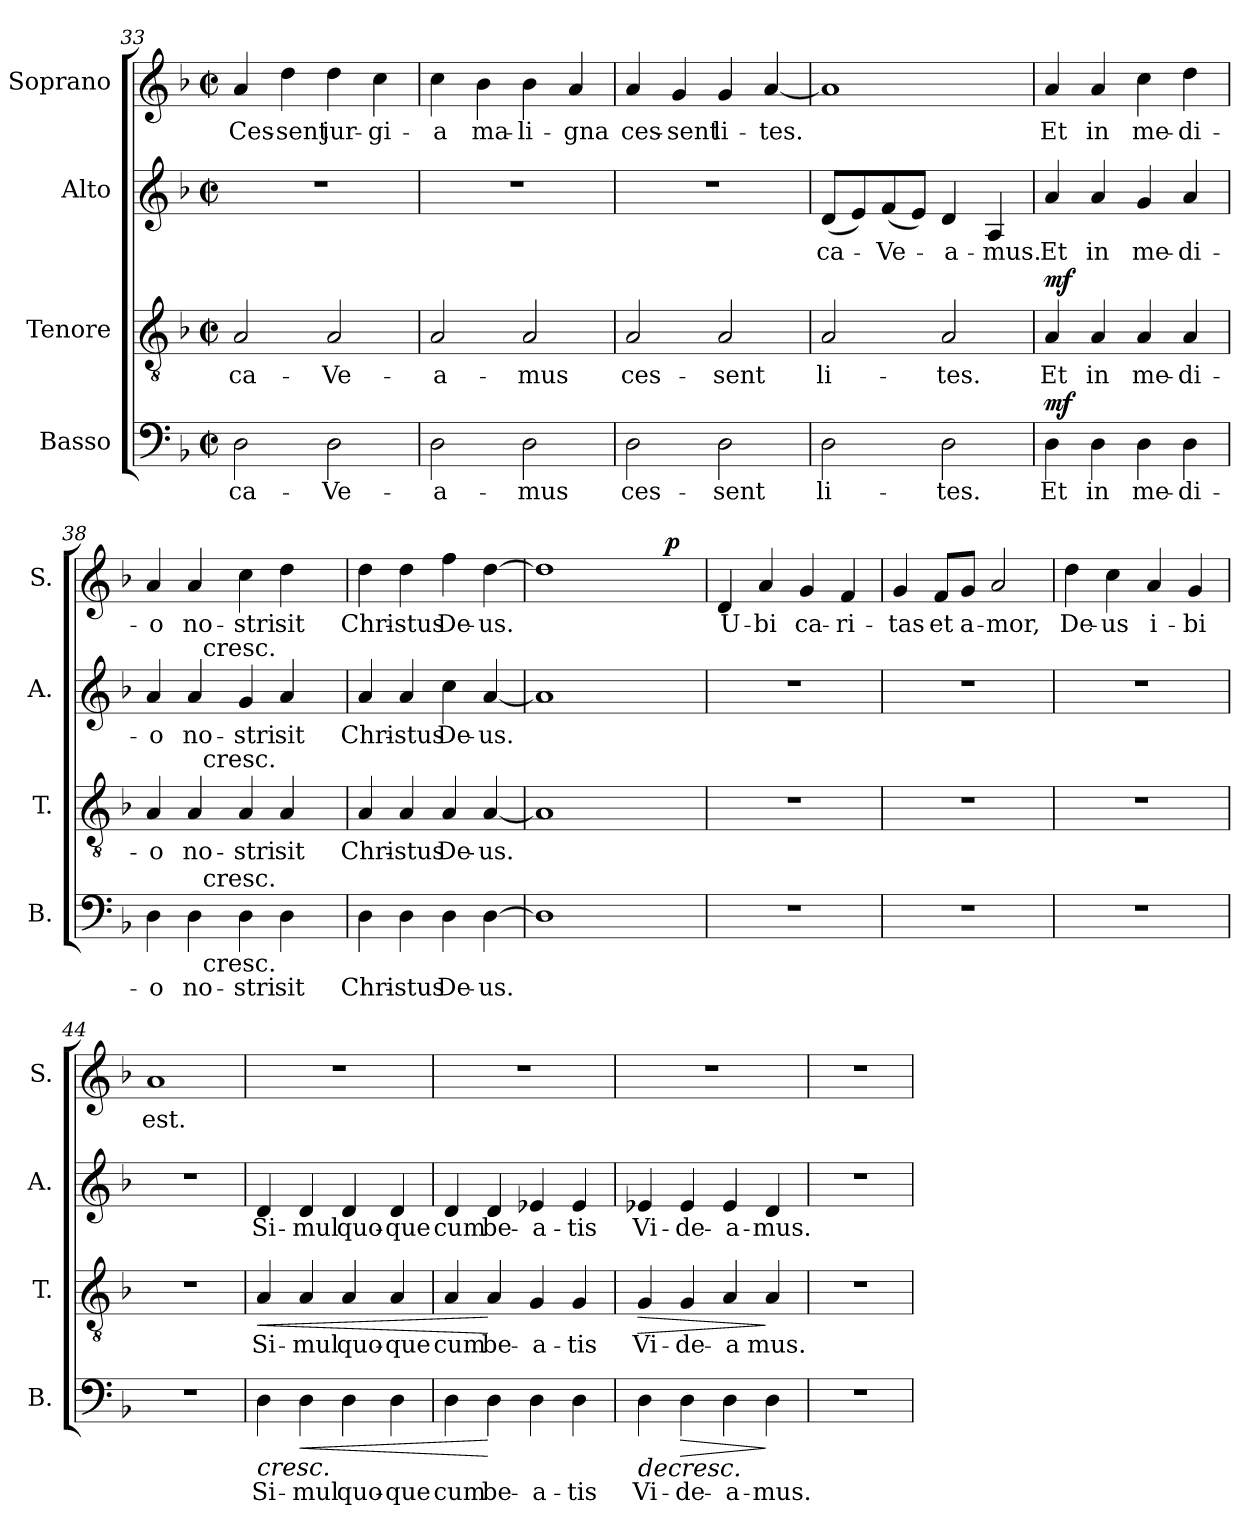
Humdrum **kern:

**kern	**text	**dynam	**kern	**text	**dynam	**kern	**text	**dynam	**kern	**text	**dynam
*part4	*part4	*part4	*part3	*part3	*part3	*part2	*part2	*part2	*part1	*part1	*part1
*staff4	*staff4	*staff4	*staff3	*staff3	*staff3	*staff2	*staff2	*staff2	*staff1	*staff1	*staff1
*I"Basso	*	*	*I"Tenore	*	*	*I"Alto	*	*	*I"Soprano	*	*
*I'B.	*	*	*I'T.	*	*	*I'A.	*	*	*I'S.	*	*
*clefF4	*	*	*clefGv2	*	*	*clefG2	*	*	*clefG2	*	*
*k[b-]	*	*	*k[b-]	*	*	*k[b-]	*	*	*k[b-]	*	*
*F:	*	*	*F:	*	*	*F:	*	*	*F:	*	*
*M2/2	*	*	*M2/2	*	*	*M2/2	*	*	*M2/2	*	*
*met(c|)	*	*	*met(c|)	*	*	*met(c|)	*	*	*met(c|)	*	*
=33	=33	=33	=33	=33	=33	=33	=33	=33	=33	=33	=33
!	!LO:LY:b:cj	!	!	!LO:LY:b:cj	!	!	!	!	!	!LO:LY:b	!
2D\	ca-	.	2A/	ca-	.	1r	.	.	4a/	Ces-	.
!	!	!	!	!	!	!	!	!	!	!LO:LY:b:rj	!
.	.	.	.	.	.	.	.	.	4dd\	-sent	.
!	!LO:LY:b:cj	!	!	!LO:LY:b:cj	!	!	!	!	!	!LO:LY:b	!
2D\	-Ve-	.	2A/	-Ve-	.	.	.	.	4dd\	jur-	.
!	!	!	!	!	!	!	!	!	!	!LO:LY:b:rj	!
.	.	.	.	.	.	.	.	.	4cc\	-gi-	.
=34	=34	=34	=34	=34	=34	=34	=34	=34	=34	=34	=34
!	!LO:LY:b:cj	!	!	!LO:LY:b:cj	!	!	!	!	!	!LO:LY:b:cj	!
2D\	-a-	.	2A/	-a-	.	1r	.	.	4cc\	-a	.
!	!	!	!	!	!	!	!	!	!	!LO:LY:b:cj	!
.	.	.	.	.	.	.	.	.	4b-\	ma-	.
!	!LO:LY:b:cj	!	!	!LO:LY:b:cj	!	!	!	!	!	!LO:LY:b:cj	!
2D\	-mus	.	2A/	-mus	.	.	.	.	4b-\	-li-	.
!	!	!	!	!	!	!	!	!	!	!LO:LY:b:rj	!
.	.	.	.	.	.	.	.	.	4a/	-gna	.
=35	=35	=35	=35	=35	=35	=35	=35	=35	=35	=35	=35
!	!LO:LY:b:cj	!	!	!LO:LY:b:cj	!	!	!	!	!	!LO:LY:b	!
2D\	ces-	.	2A/	ces-	.	1r	.	.	4a/	ces-	.
!	!	!	!	!	!	!	!	!	!	!LO:LY:b:rj	!
.	.	.	.	.	.	.	.	.	4g/	-sent	.
!	!LO:LY:b:cj	!	!	!LO:LY:b:cj	!	!	!	!	!	!LO:LY:b:cj	!
2D\	-sent	.	2A/	-sent	.	.	.	.	4g/	li-	.
!	!	!	!	!	!	!	!	!	!	!LO:LY:b:cj	!
.	.	.	.	.	.	.	.	.	[<4a/	-tes.	.
=36	=36	=36	=36	=36	=36	=36	=36	=36	=36	=36	=36
!	!LO:LY:b:cj	!	!	!LO:LY:b:cj	!	!	!LO:LY:b:cj	!	!	!	!
2D\	li-	.	2A/	li-	.	(<8d/L	ca-	.	1a]	.	.
.	.	.	.	.	.	8e/)	.	.	.	.	.
!	!	!	!	!	!	!	!LO:LY:b:cj	!	!	!	!
.	.	.	.	.	.	(<8f/	-Ve-	.	.	.	.
.	.	.	.	.	.	8e/J)	.	.	.	.	.
!	!LO:LY:b:cj	!	!	!LO:LY:b:cj	!	!	!LO:LY:b	!	!	!	!
2D\	-tes.	.	2A/	-tes.	.	4d/	-a-	.	.	.	.
!	!	!	!	!	!	!	!LO:LY:b:cj	!	!	!	!
.	.	.	.	.	.	4A/	-mus.	.	.	.	.
!!LO:PB:g=z
=37	=37	=37	=37	=37	=37	=37	=37	=37	=37	=37	=37
!	!LO:LY:b:cj	!LO:DY:b	!	!LO:LY:b:cj	!LO:DY:b	!	!LO:LY:b:cj	!LO:DY:a	!	!LO:LY:b:cj	!
!	!	!	!	!	!	!	!	!LO:DY:n=1:b	!	!	!
4D\	Et	mf	4A/	Et	mf	4a/	Et	mf mf	4a/	Et	.
!	!LO:LY:b:cj	!	!	!LO:LY:b:cj	!	!	!LO:LY:b:cj	!	!	!LO:LY:b:cj	!
4D\	in	.	4A/	in	.	4a/	in	.	4a/	in	.
!	!LO:LY:b:cj	!	!	!LO:LY:b:cj	!	!	!LO:LY:b:cj	!	!	!LO:LY:b:cj	!
4D\	me-	.	4A/	me-	.	4g/	me-	.	4cc\	me-	.
!	!LO:LY:b:cj	!	!	!LO:LY:b:cj	!	!	!LO:LY:b:cj	!	!	!LO:LY:b:cj	!
4D\	-di-	.	4A/	-di-	.	4a/	-di-	.	4dd\	-di-	.
=38	=38	=38	=38	=38	=38	=38	=38	=38	=38	=38	=38
!	!LO:LY:b:cj	!	!	!LO:LY:b:cj	!	!	!LO:LY:b:cj	!	!	!LO:LY:b:cj	!
*^	*	*	*^	*	*	*^	*	*	*	*	*
4D\	4ryy	-o	.	4A/	4ryy	-o	.	4a/	4ryy	-o	.	4a/	-o	.
!	!	!LO:LY:b:cj	!	!	!	!LO:LY:b:cj	!	!	!	!LO:LY:b:cj	!	!	!LO:LY:b:cj	!
4D\	32.ryy	no-	.	4A/	32.ryy	no-	.	4a/	32.ryy	no-	.	4a/	no-	.
!	!	!	!	!	!	!	!	!	!LO:TX:a:t=cresc.	!	!	!	!	!
!	!	!	!	!	!LO:TX:a:t=cresc.	!	!	!	!	!	!	!	!	!
!	!LO:TX:b:t=cresc.	!	!	!	!	!	!	!	!	!	!	!	!	!
!	!LO:TX:a:t=cresc.	!	!	!	!	!	!	!	!	!	!	!	!	!
.	2ryy	.	.	.	2ryy	.	.	.	2ryy	.	.	.	.	.
!	!	!LO:LY:b:cj	!	!	!	!LO:LY:b:cj	!	!	!	!LO:LY:b:cj	!	!	!LO:LY:b:cj	!
4D\	.	-stri	.	4A/	.	-stri	.	4g/	.	-stri	.	4cc\	-stri	.
!	!	!LO:LY:b:cj	!	!	!	!LO:LY:b:cj	!	!	!	!LO:LY:b:cj	!	!	!LO:LY:b:cj	!
4D\	.	sit	.	4A/	.	sit	.	4a/	.	sit	.	4dd\	sit	.
.	8ryy	.	.	.	8ryy	.	.	.	8ryy	.	.	.	.	.
.	16ryy	.	.	.	16ryy	.	.	.	16ryy	.	.	.	.	.
.	64ryy	.	.	.	64ryy	.	.	.	64ryy	.	.	.	.	.
=39	=39	=39	=39	=39	=39	=39	=39	=39	=39	=39	=39	=39	=39	=39
!	!	!LO:LY:b	!	!	!	!LO:LY:b	!	!	!	!LO:LY:b	!	!	!LO:LY:b	!
*v	*v	*	*	*	*	*	*	*v	*v	*	*	*	*	*
*	*	*	*v	*v	*	*	*	*	*	*	*	*
4D\	Chri-	.	4A/	Chri-	.	4a/	Chri-	.	4dd\	Chri-	.
!	!LO:LY:b:rj	!	!	!LO:LY:b:rj	!	!	!LO:LY:b:rj	!	!	!LO:LY:b:rj	!
4D\	-stus	.	4A/	-stus	.	4a/	-stus	.	4dd\	-stus	.
!	!LO:LY:b:cj	!	!	!LO:LY:b:cj	!	!	!LO:LY:b:cj	!	!	!LO:LY:b:cj	!
4D\	De-	.	4A/	De-	.	4cc\	De-	.	4ff\	De-	.
!	!LO:LY:b:cj	!	!	!LO:LY:b:cj	!	!	!LO:LY:b:cj	!	!	!LO:LY:b:cj	!
[>4D\	-us.	.	[<4A/	-us.	.	[<4a/	-us.	.	[>4dd\	-us.	.
=40	=40	=40	=40	=40	=40	=40	=40	=40	=40	=40	=40
*	*	*	*	*	*	*	*	*	*^	*	*
1D]	.	.	1A]	.	.	1a]	.	.	1dd]	2ryy	.	.
.	.	.	.	.	.	.	.	.	.	4ryy	.	.
.	.	.	.	.	.	.	.	.	.	16ryy	.	.
.	.	.	.	.	.	.	.	.	.	64ryy	.	.
!	!	!	!	!	!	!	!	!	!	!	!	!LO:DY:b
.	.	.	.	.	.	.	.	.	.	8ryy	.	p
.	.	.	.	.	.	.	.	.	.	32.ryy	.	.
=41	=41	=41	=41	=41	=41	=41	=41	=41	=41	=41	=41	=41
!	!	!	!	!	!	!	!	!	!	!	!LO:LY:b:cj	!
*	*	*	*	*	*	*	*	*	*v	*v	*	*
1r	.	.	1r	.	.	1r	.	.	4d/	U-	.
!	!	!	!	!	!	!	!	!	!	!LO:LY:b:cj	!
.	.	.	.	.	.	.	.	.	4a/	-bi	.
!	!	!	!	!	!	!	!	!	!	!LO:LY:b:cj	!
.	.	.	.	.	.	.	.	.	4g/	ca-	.
!	!	!	!	!	!	!	!	!	!	!LO:LY:b:cj	!
.	.	.	.	.	.	.	.	.	4f/	-ri-	.
=42	=42	=42	=42	=42	=42	=42	=42	=42	=42	=42	=42
!	!	!	!	!	!	!	!	!	!	!LO:LY:b:cj	!
1r	.	.	1r	.	.	1r	.	.	4g/	-tas	.
!	!	!	!	!	!	!	!	!	!	!LO:LY:b:cj	!
.	.	.	.	.	.	.	.	.	8f/L	et	.
!	!	!	!	!	!	!	!	!	!	!LO:LY:b:cj	!
.	.	.	.	.	.	.	.	.	8g/J	a-	.
!	!	!	!	!	!	!	!	!	!	!LO:LY:b:rj	!
.	.	.	.	.	.	.	.	.	2a/	-mor,	.
!!LO:LB:g=z
=43	=43	=43	=43	=43	=43	=43	=43	=43	=43	=43	=43
!	!	!	!	!	!	!	!	!	!	!LO:LY:b:cj	!
1r	.	.	1r	.	.	1r	.	.	4dd\	De-	.
!	!	!	!	!	!	!	!	!	!	!LO:LY:b:cj	!
.	.	.	.	.	.	.	.	.	4cc\	-us	.
!	!	!	!	!	!	!	!	!	!	!LO:LY:b:cj	!
.	.	.	.	.	.	.	.	.	4a/	i-	.
!	!	!	!	!	!	!	!	!	!	!LO:LY:b:cj	!
.	.	.	.	.	.	.	.	.	4g/	-bi	.
=44	=44	=44	=44	=44	=44	=44	=44	=44	=44	=44	=44
!	!	!	!	!	!	!	!	!	!	!LO:LY:b:cj	!
1r	.	.	1r	.	.	1r	.	.	1a	est.	.
=45	=45	=45	=45	=45	=45	=45	=45	=45	=45	=45	=45
!	!LO:LY:b:cj	!LO:HP:b	!	!LO:LY:b:cj	!LO:HP:b	!	!LO:LY:b:cj	!	!	!	!
4D\	Si-	<	4A/	Si-	<	4d/	Si-	.	1r	.	.
!	!LO:LY:b:cj	!LO:HP:b	!	!LO:LY:b:cj	!	!	!LO:LY:b:cj	!	!	!	!
4D\	-mul	<	4A/	-mul	.	4d/	-mul	.	.	.	.
!	!LO:LY:b	!	!	!LO:LY:b	!	!	!LO:LY:b	!	!	!	!
4D\	quo-	.	4A/	quo-	.	4d/	quo-	.	.	.	.
!	!LO:LY:b:rj	!	!	!LO:LY:b:rj	!	!	!LO:LY:b:rj	!	!	!	!
4D\	-que	.	4A/	-que	.	4d/	-que	.	.	.	.
=46	=46	=46	=46	=46	=46	=46	=46	=46	=46	=46	=46
!	!LO:LY:b:cj	!	!	!LO:LY:b:cj	!	!	!LO:LY:b:cj	!	!	!	!
4D\	cum	.	4A/	cum	.	4d/	cum	.	1r	.	.
!	!LO:LY:b:cj	!	!	!LO:LY:b:cj	!	!	!LO:LY:b:cj	!	!	!	!
4D\	be-	[ [	4A/	be-	[	4d/	be-	.	.	.	.
!	!LO:LY:b:cj	!	!	!LO:LY:b:cj	!	!	!LO:LY:b:cj	!	!	!	!
4D\	-a-	.	4G/	-a-	.	4e-X/	-a-	.	.	.	.
!	!LO:LY:b:cj	!	!	!LO:LY:b:cj	!	!	!LO:LY:b:cj	!	!	!	!
4D\	-tis	.	4G/	-tis	.	4e-/	-tis	.	.	.	.
=47	=47	=47	=47	=47	=47	=47	=47	=47	=47	=47	=47
!	!LO:LY:b:cj	!LO:HP:b	!	!LO:LY:b:cj	!LO:HP:b	!	!LO:LY:b:cj	!	!	!	!
4D\	Vi-	>	4G/	Vi-	>	4e-X/	Vi-	.	1r	.	.
!	!LO:LY:b:cj	!LO:HP:b	!	!LO:LY:b:cj	!	!	!LO:LY:b:cj	!	!	!	!
4D\	-de-	>	4G/	-de-	.	4e-/	-de-	.	.	.	.
!	!LO:LY:b:cj	!	!	!LO:LY:b:cj	!	!	!LO:LY:b:cj	!	!	!	!
4D\	-a-	.	4A/	-a	.	4e-/	-a-	.	.	.	.
!	!LO:LY:b:cj	!	!	!LO:LY:b:cj	!	!	!LO:LY:b:cj	!	!	!	!
4D\	-mus.	] ]	4A/	mus.	]	4d/	-mus.	.	.	.	.
=48	=48	=48	=48	=48	=48	=48	=48	=48	=48	=48	=48
1r	.	.	1r	.	.	1r	.	.	1r	.	.
=	=	=	=	=	=	=	=	=	=	=	=
*-	*-	*-	*-	*-	*-	*-	*-	*-	*-	*-	*-
